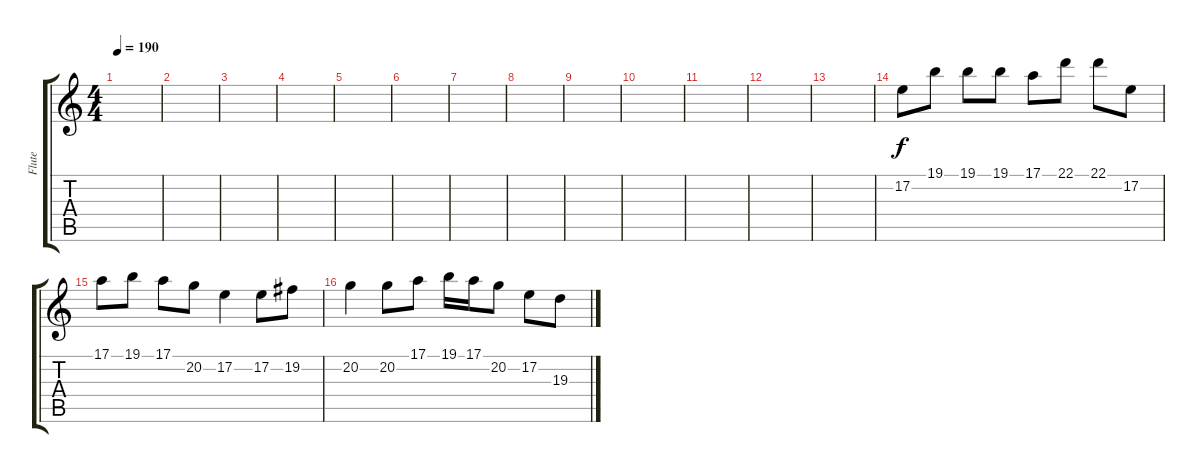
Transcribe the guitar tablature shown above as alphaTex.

\track ("Flute" "Flute") {instrument piccolo}
\staff {score tabs}
\tuning (E4 B3 G3 D3 A2 E2) {hide}
\ts (4 4)
\tempo 190
\clef g2
\ks c
|
|
|
|
|
|
|
|
|
|
|
|
|
17.2.8 19.1.8 19.1.8 19.1.8 17.1.8 22.1.8 22.1.8 17.2.8 |
17.1.8 19.1.8 17.1.8 20.2.8 17.2.4 17.2.8 19.2.8 |
20.2.4 20.2.8 17.1.8 19.1.16 17.1.16 20.2.8 17.2.8 19.3.8
